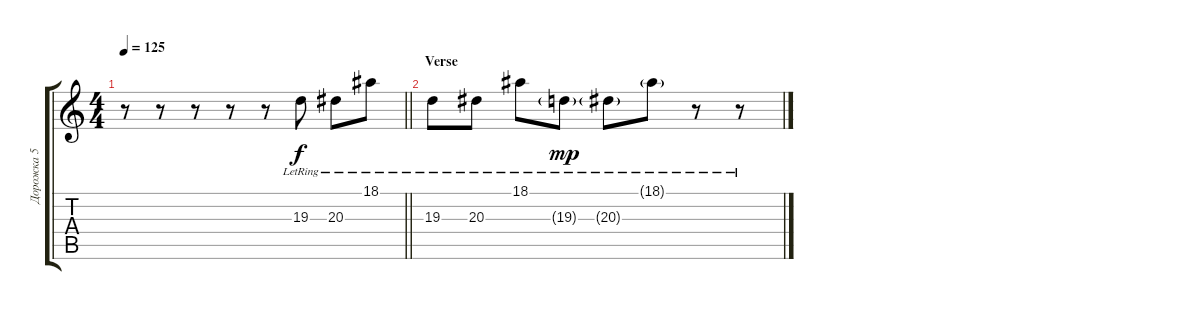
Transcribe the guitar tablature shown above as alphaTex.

\track ("Дорожка 5" "Дорожка 5") {instrument electricgrandpiano}
\staff {score tabs}
\tuning (E4 B3 G3 D3 A2 E2) {hide}
\ts (4 4)
\tempo 125
\clef g2
\barLineRight lightlight
\ks c
r.8{dy mp} r.8 r.8 r.8 r.8 19.3{lr}.8{dy f} 20.3{lr}.8 18.1{lr}.8 |
\section ("" "Verse")
19.3{lr}.8 20.3{lr}.8 18.1{lr}.8 19.3{g lr}.8{dy mp} 20.3{g lr}.8 18.1{g lr}.8 r.8 r.8
